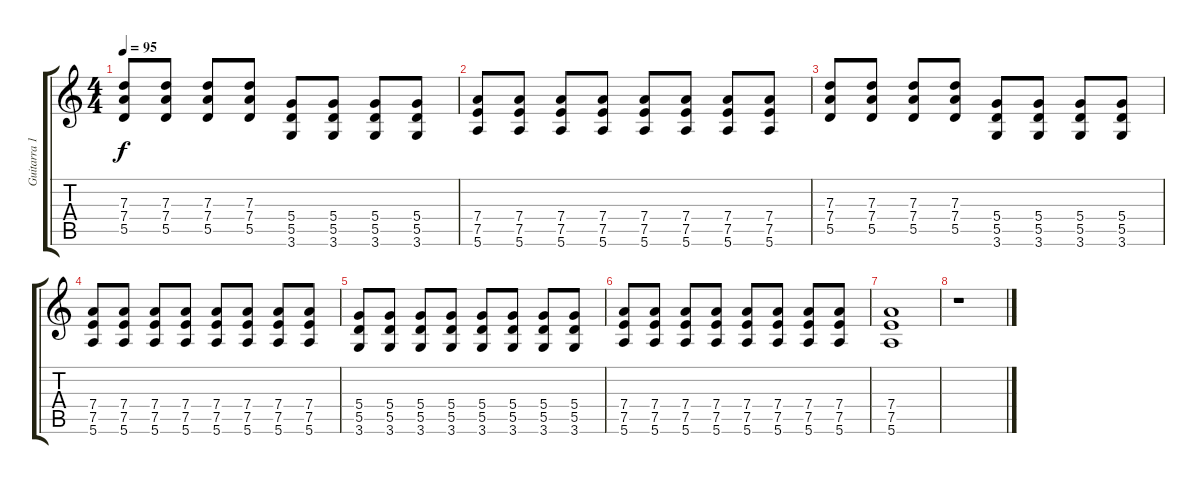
\track ("Guitarra 1" "Guitarra 1") {instrument electricguitarmuted}
\staff {score tabs}
\tuning (E4 B3 G3 D3 A2 E2) {hide}
\ts (4 4)
\tempo 95
\clef g2
\ks c
(7.3 7.4 5.5).8{dy f} (7.3 7.4 5.5).8 (7.3 7.4 5.5).8 (7.3 7.4 5.5).8 (5.4 5.5 3.6).8 (5.4 5.5 3.6).8 (5.4 5.5 3.6).8 (5.4 5.5 3.6).8 |
(7.4 7.5 5.6).8 (7.4 7.5 5.6).8 (7.4 7.5 5.6).8 (7.4 7.5 5.6).8 (7.4 7.5 5.6).8 (7.4 7.5 5.6).8 (7.4 7.5 5.6).8 (7.4 7.5 5.6).8 |
(7.3 7.4 5.5).8 (7.3 7.4 5.5).8 (7.3 7.4 5.5).8 (7.3 7.4 5.5).8 (5.4 5.5 3.6).8 (5.4 5.5 3.6).8 (5.4 5.5 3.6).8 (5.4 5.5 3.6).8 |
(7.4 7.5 5.6).8 (7.4 7.5 5.6).8 (7.4 7.5 5.6).8 (7.4 7.5 5.6).8 (7.4 7.5 5.6).8 (7.4 7.5 5.6).8 (7.4 7.5 5.6).8 (7.4 7.5 5.6).8 |
(5.4 5.5 3.6).8 (5.4 5.5 3.6).8 (5.4 5.5 3.6).8 (5.4 5.5 3.6).8 (5.4 5.5 3.6).8 (5.4 5.5 3.6).8 (5.4 5.5 3.6).8 (5.4 5.5 3.6).8 |
(7.4 7.5 5.6).8 (7.4 7.5 5.6).8 (7.4 7.5 5.6).8 (7.4 7.5 5.6).8 (7.4 7.5 5.6).8 (7.4 7.5 5.6).8 (7.4 7.5 5.6).8 (7.4 7.5 5.6).8 |
(7.4 7.5 5.6).1 |
r.1
